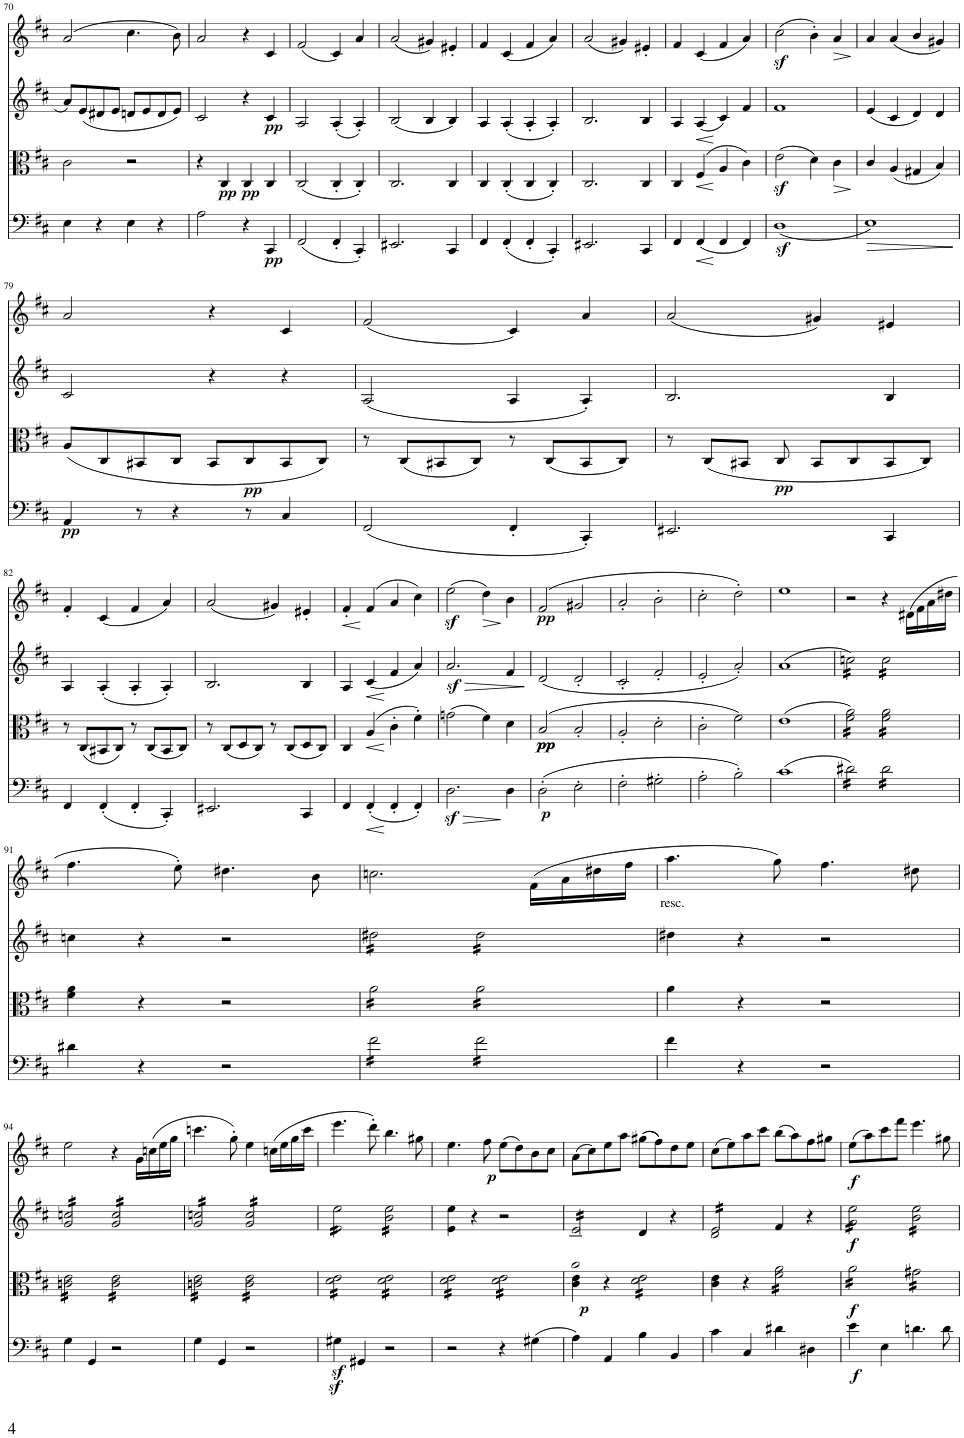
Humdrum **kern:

**kern	**dynam	**kern	**dynam	**kern	**dynam	**kern	**text	**dynam
*part4	*part4	*part3	*part3	*part2	*part2	*part1	*part1	*part1
*staff4	*staff4	*staff3	*staff3	*staff2	*staff2	*staff1	*staff1	*staff1
*I"Piano	*	*I"Piano	*	*I"Piano	*	*I"Piano	*	*
*I'Pno	*	*I'Pno	*	*I'Pno	*	*I'Pno	*	*
!!LO:PB:g=z
*clefF4	*	*clefC3	*	*clefG2	*	*clefG2	*	*
*k[f#c#]	*	*k[f#c#]	*	*k[f#c#]	*	*k[f#c#]	*	*
*M4/4	*	*M4/4	*	*M4/4	*	*M4/4	*	*
*met(c)	*	*met(c)	*	*met(c)	*	*met(c)	*	*
=70	=70	=70	=70	=70	=70	=70	=70	=70
4E\	.	2c#\	.	8a/L	.	(2a/	.	.
.	.	.	.	(8e/	.	.	.	.
4r	.	.	.	8d#X/	.	.	.	.
.	.	.	.	8e/J	.	.	.	.
4E\	.	2r	.	8dn/L	.	4.cc#\	.	.
.	.	.	.	8e/	.	.	.	.
4r	.	.	.	8d/	.	.	.	.
.	.	.	.	8e/J)	.	8b\)	.	.
=71	=71	=71	=71	=71	=71	=71	=71	=71
2A\	.	4r	.	2c#/	.	2a/	.	.
!	!	!	!LO:DY:b	!	!	!	!	!
.	.	4C#/	pp	.	.	.	.	.
!	!	!	!LO:DY:b	!	!	!	!	!
4r	.	4C#/	pp	4r	.	4r	.	.
!	!LO:DY:b	!	!	!	!LO:DY:b	!	!	!
4CC#/	pp	4C#/	.	4c#/	pp	4c#/	.	.
=72	=72	=72	=72	=72	=72	=72	=72	=72
(2FF#/	.	(2C#/	.	2A/	.	(2f#/	.	.
4FF#'/	.	4C#'/	.	(4A'/	.	4c#/)	.	.
4CC#'/)	.	4C#'/)	.	4A'/)	.	4a/	.	.
=73	=73	=73	=73	=73	=73	=73	=73	=73
2.EE#X/	.	2.C#/	.	(2B/	.	(2a/	.	.
.	.	.	.	4B/	.	4g#X/)	.	.
4CC#/	.	4C#/	.	4B/)	.	4e#X'/	.	.
=74	=74	=74	=74	=74	=74	=74	=74	=74
4FF#/	.	4C#/	.	4A/	.	4f#/	.	.
(4FF#'/	.	(4C#'/	.	(4A'/	.	(4c#/	.	.
4FF#'/	.	4C#/	.	4A'/	.	4f#/	.	.
4CC#'/)	.	4C#'/)	.	4A'/)	.	4a/)	.	.
=75	=75	=75	=75	=75	=75	=75	=75	=75
2.EE#X/	.	2.C#/	.	2.B/	.	(2a/	.	.
.	.	.	.	.	.	4g#X/)	.	.
4CC#/	.	4C#/	.	4B/	.	4e#X'/	.	.
=76	=76	=76	=76	=76	=76	=76	=76	=76
4FF#/	.	4C#/	.	4A/	.	4f#/	.	.
!	!LO:HP:b	!	!LO:HP:b	!	!LO:HP:b	!	!	!
(4FF#/	<	(4F#/	<	(4A/	<	(4c#/	.	.
4FF#/	[	4A/	[	4c#/)	[	4f#/	.	.
4FF#/)	.	4c#\)	.	4f#/	.	4a/)	.	.
=77	=77	=77	=77	=77	=77	=77	=77	=77
(1Dz<	.	(2ez<\	.	1f#	.	(2cc#z<\	.	.
.	.	4d\)	.	.	.	4b'\)	.	.
!	!	!	!LO:HP:b	!	!	!	!	!LO:HP:b
.	.	4c#\	>	.	.	4a/	.	>
.	.	.	]	.	.	.	.	]
=78	=78	=78	=78	=78	=78	=78	=78	=78
!	!LO:HP:b	!	!	!	!	!	!	!
1E)	>	4c#/	.	(4e/	.	4a/	.	.
.	.	(4A/	.	4c#/	.	(4a/	.	.
.	.	4G#X/	.	4d/)	.	4b/	.	.
.	.	4B/)	.	4d/	.	4g#X/)	.	.
.	]	.	.	.	.	.	.	.
!!LO:LB:g=z
=79	=79	=79	=79	=79	=79	=79	=79	=79
!	!LO:DY:b	!	!	!	!	!	!	!
4AA/	pp	(8A/L	.	2c#/	.	2a/	.	.
.	.	8C#/	.	.	.	.	.	.
8r	.	8BB#X/	.	.	.	.	.	.
4r	.	8C#/J	.	.	.	.	.	.
.	.	8BB#/L	.	4r	.	4r	.	.
!	!	!	!LO:DY:b	!	!	!	!	!
8r	.	8C#/	pp	.	.	.	.	.
4C#/	.	8BB#/	.	4r	.	4c#/	.	.
.	.	8C#/J)	.	.	.	.	.	.
=80	=80	=80	=80	=80	=80	=80	=80	=80
(2FF#/	.	8r	.	(2A/	.	(2f#/	.	.
.	.	(8C#/L	.	.	.	.	.	.
.	.	8BB#X/	.	.	.	.	.	.
.	.	8C#/J)	.	.	.	.	.	.
4FF#'/	.	8r	.	4A/	.	4c#/)	.	.
.	.	(8C#/L	.	.	.	.	.	.
4CC#'/)	.	8BB#/	.	4A'/)	.	4a/	.	.
.	.	8C#/J)	.	.	.	.	.	.
=81	=81	=81	=81	=81	=81	=81	=81	=81
2.EE#X/	.	8r	.	2.B/	.	(2a/	.	.
.	.	(8C#/L	.	.	.	.	.	.
.	.	8BB#X/J	.	.	.	.	.	.
!	!	!	!LO:DY:b	!	!	!	!	!
.	.	8C#/	pp	.	.	.	.	.
.	.	8BB#/L	.	.	.	4g#X/)	.	.
.	.	8C#/	.	.	.	.	.	.
4CC#/	.	8BB#/	.	4B/	.	4e#X/	.	.
.	.	8C#/J)	.	.	.	.	.	.
!!LO:LB:g=z
=82	=82	=82	=82	=82	=82	=82	=82	=82
4FF#/	.	8r	.	4A/	.	4f#'/	.	.
.	.	(8C#/L	.	.	.	.	.	.
(4FF#'/	.	8BB#X/	.	(4A'/	.	(4c#/	.	.
.	.	8C#/J)	.	.	.	.	.	.
4FF#'/	.	8r	.	4A'/	.	4f#/	.	.
.	.	(8C#/L	.	.	.	.	.	.
4CC#'/)	.	8BB#/	.	4A'/)	.	4a/)	.	.
.	.	8C#/J)	.	.	.	.	.	.
=83	=83	=83	=83	=83	=83	=83	=83	=83
2.EE#X/	.	8r	.	2.B/	.	(2a/	.	.
.	.	(8C#/L	.	.	.	.	.	.
.	.	8D/	.	.	.	.	.	.
.	.	8C#/J)	.	.	.	.	.	.
.	.	8r	.	.	.	4g#X/)	.	.
.	.	(8C#/L	.	.	.	.	.	.
4CC#/	.	8D/	.	4B/	.	4e#X'/	.	.
.	.	8C#/J)	.	.	.	.	.	.
=84	=84	=84	=84	=84	=84	=84	=84	=84
!	!	!	!	!	!	!	!	!LO:HP:b
4FF#/	.	4C#/	.	4A/	.	4f#'/	.	<
!	!LO:HP:b	!	!LO:HP:b	!	!LO:HP:b	!	!	!
(4FF#'/	<	(4A/	<	(4c#/	<	(4f#/	.	[
4FF#'/	[	4c#'\	[	4f#/	[	4a/	.	.
4FF#'/)	.	4f#'\)	.	4a/)	.	4cc#\)	.	.
=85	=85	=85	=85	=85	=85	=85	=85	=85
!	!LO:HP:b	!	!	!	!LO:HP:b	!	!	!
2.Dz<\	>	(2gn\	.	2.az</	>	(2eez<\	.	.
!	!	!	!	!	!	!	!	!LO:HP:b
.	.	4f#\)	.	.	.	4dd\)	.	>
4D\	]	4d\	.	4f#/	.	4b\	.	]
.	.	.	.	.	]	.	.	.
=86	=86	=86	=86	=86	=86	=86	=86	=86
!	!LO:DY:b	!	!LO:DY:b	!	!	!	!	!
!	!	!	!LO:DY:n=1:b	!	!	!	!	!LO:DY:b
(2D'\	p	(2B/	pp pp	(2d/	.	(2f#/	.	pp
2E'\	.	2B'/	.	2d'/	.	2g#X/	.	.
=87	=87	=87	=87	=87	=87	=87	=87	=87
2F#'\	.	2A'/	.	2c#'/	.	2a'/	.	.
2G#X'\	.	2d'\	.	2f#'/	.	2b'\	.	.
=88	=88	=88	=88	=88	=88	=88	=88	=88
2A'\	.	2c#'\	.	2e'/	.	2cc#'\	.	.
2B'\)	.	2f#\)	.	2a'/)	.	2dd'\)	.	.
=89	=89	=89	=89	=89	=89	=89	=89	=89
(1c#	.	(1e	.	(1a	.	1ee	.	.
=90	=90	=90	=90	=90	=90	=90	=90	=90
*tremolo	*	*	*	*	*	*	*	*
*	*	*tremolo	*	*	*	*	*	*
*	*	*	*	*tremolo	*	*	*	*
16d#X\)LL	.	16f#\ 16a\)LL	.	16ccn\)LL	.	2r	.	.
16d#X\)	.	16f#\ 16a\)	.	16ccn\)	.	.	.	.
16d#X\)	.	16f#\ 16a\)	.	16ccn\)	.	.	.	.
16d#X\)	.	16f#\ 16a\)	.	16ccn\)	.	.	.	.
16d#X\)	.	16f#\ 16a\)	.	16ccn\)	.	.	.	.
16d#X\)	.	16f#\ 16a\)	.	16ccn\)	.	.	.	.
16d#X\)	.	16f#\ 16a\)	.	16ccn\)	.	.	.	.
16d#X\)JJ	.	16f#\ 16a\)JJ	.	16ccn\)JJ	.	.	.	.
16d#\LL	.	16f#\ 16a\LL	.	16cc\LL	.	4r	.	.
16d#\	.	16f#\ 16a\	.	16cc\	.	.	.	.
16d#\	.	16f#\ 16a\	.	16cc\	.	.	.	.
16d#\	.	16f#\ 16a\	.	16cc\	.	.	.	.
16d#\	.	16f#\ 16a\	.	16cc\	.	(16d#X\LL	.	.
16d#\	.	16f#\ 16a\	.	16cc\	.	16f#\	.	.
16d#\	.	16f#\ 16a\	.	16cc\	.	16a\	.	.
16d#\JJ	.	16f#\ 16a\JJ	.	16cc\JJ	.	16dd#X\JJ	.	.
*	*	*	*	*Xtremolo	*	*	*	*
*	*	*Xtremolo	*	*	*	*	*	*
*Xtremolo	*	*	*	*	*	*	*	*
!!LO:LB:g=z
=91	=91	=91	=91	=91	=91	=91	=91	=91
4d#X\	.	4f#\ 4a\	.	4ccn\	.	4.ff#\	.	.
4r	.	4r	.	4r	.	.	.	.
.	.	.	.	.	.	8ee'\)	.	.
2r	.	2r	.	2r	.	4.dd#X\	.	.
.	.	.	.	.	.	8b\	.	.
=92	=92	=92	=92	=92	=92	=92	=92	=92
*tremolo	*	*	*	*	*	*	*	*
*	*	*tremolo	*	*	*	*	*	*
*	*	*	*	*tremolo	*	*	*	*
16f#\LL	.	16a\LL	.	16dd#X\LL	.	2.ccn\	.	.
16f#\	.	16a\	.	16dd#X\	.	.	.	.
16f#\	.	16a\	.	16dd#X\	.	.	.	.
16f#\	.	16a\	.	16dd#X\	.	.	.	.
16f#\	.	16a\	.	16dd#X\	.	.	.	.
16f#\	.	16a\	.	16dd#X\	.	.	.	.
16f#\	.	16a\	.	16dd#X\	.	.	.	.
16f#\JJ	.	16a\JJ	.	16dd#X\JJ	.	.	.	.
16f#\LL	.	16a\LL	.	16dd#\LL	.	.	.	.
16f#\	.	16a\	.	16dd#\	.	.	.	.
16f#\	.	16a\	.	16dd#\	.	.	.	.
16f#\	.	16a\	.	16dd#\	.	.	.	.
16f#\	.	16a\	.	16dd#\	.	(16f#\LL	.	.
16f#\	.	16a\	.	16dd#\	.	16a\	.	.
16f#\	.	16a\	.	16dd#\	.	16dd#X\	.	.
16f#\JJ	.	16a\JJ	.	16dd#\JJ	.	16ff#\JJ	.	.
*	*	*	*	*Xtremolo	*	*	*	*
*	*	*Xtremolo	*	*	*	*	*	*
*Xtremolo	*	*	*	*	*	*	*	*
=93	=93	=93	=93	=93	=93	=93	=93	=93
!	!	!	!	!	!	!	!LO:LY:b	!
4f#\	.	4a\	.	4dd#X\	.	4.aa\	resc.	.
4r	.	4r	.	4r	.	.	.	.
.	.	.	.	.	.	8gg\)	.	.
2r	.	2r	.	2r	.	4.ff#\	.	.
.	.	.	.	.	.	8dd#X\	.	.
!!LO:LB:g=z
=94	=94	=94	=94	=94	=94	=94	=94	=94
*	*	*tremolo	*	*	*	*	*	*
*	*	*	*	*tremolo	*	*	*	*
4G\	.	16cn\ 16e\LL	.	16g/ 16ccn/LL	.	2ee\	.	.
.	.	16cn\ 16e\	.	16g/ 16ccn/	.	.	.	.
.	.	16cn\ 16e\	.	16g/ 16ccn/	.	.	.	.
.	.	16cn\ 16e\	.	16g/ 16ccn/	.	.	.	.
4GG/	.	16cn\ 16e\	.	16g/ 16ccn/	.	.	.	.
.	.	16cn\ 16e\	.	16g/ 16ccn/	.	.	.	.
.	.	16cn\ 16e\	.	16g/ 16ccn/	.	.	.	.
.	.	16cn\ 16e\JJ	.	16g/ 16ccn/JJ	.	.	.	.
2r	.	16c\ 16e\LL	.	16g/ 16cc/LL	.	4r	.	.
.	.	16c\ 16e\	.	16g/ 16cc/	.	.	.	.
.	.	16c\ 16e\	.	16g/ 16cc/	.	.	.	.
.	.	16c\ 16e\	.	16g/ 16cc/	.	.	.	.
.	.	16c\ 16e\	.	16g/ 16cc/	.	16g\LL	.	.
.	.	16c\ 16e\	.	16g/ 16cc/	.	(16ccn\	.	.
.	.	16c\ 16e\	.	16g/ 16cc/	.	16ee\	.	.
.	.	16c\ 16e\JJ	.	16g/ 16cc/JJ	.	16gg\JJ	.	.
=95	=95	=95	=95	=95	=95	=95	=95	=95
4G\	.	16cn\ 16e\LL	.	16g/ 16ccn/LL	.	4.cccn\	.	.
.	.	16cn\ 16e\	.	16g/ 16ccn/	.	.	.	.
.	.	16cn\ 16e\	.	16g/ 16ccn/	.	.	.	.
.	.	16cn\ 16e\	.	16g/ 16ccn/	.	.	.	.
4GG/	.	16cn\ 16e\	.	16g/ 16ccn/	.	.	.	.
.	.	16cn\ 16e\	.	16g/ 16ccn/	.	.	.	.
.	.	16cn\ 16e\	.	16g/ 16ccn/	.	8gg'\)	.	.
.	.	16cn\ 16e\JJ	.	16g/ 16ccn/JJ	.	.	.	.
2r	.	16c\ 16e\LL	.	16g/ 16cc/LL	.	4ee\	.	.
.	.	16c\ 16e\	.	16g/ 16cc/	.	.	.	.
.	.	16c\ 16e\	.	16g/ 16cc/	.	.	.	.
.	.	16c\ 16e\	.	16g/ 16cc/	.	.	.	.
.	.	16c\ 16e\	.	16g/ 16cc/	.	(16ccn\LL	.	.
.	.	16c\ 16e\	.	16g/ 16cc/	.	16ee\	.	.
.	.	16c\ 16e\	.	16g/ 16cc/	.	16gg\	.	.
.	.	16c\ 16e\JJ	.	16g/ 16cc/JJ	.	16ccc\JJ	.	.
=96	=96	=96	=96	=96	=96	=96	=96	=96
4G#Xz<\	.	16d\ 16e\LL	.	16b\ 16ee\LL	.	4.eee\	.	.
.	.	16d\ 16e\	.	16b\ 16ee\	.	.	.	.
.	.	16d\ 16e\	.	16b\ 16ee\	.	.	.	.
.	.	16d\ 16e\	.	16b\ 16ee\	.	.	.	.
4GG#X/	.	16d\ 16e\	.	16b\ 16ee\	.	.	.	.
.	.	16d\ 16e\	.	16b\ 16ee\	.	.	.	.
.	.	16d\ 16e\	.	16b\ 16ee\	.	8ddd'\)	.	.
.	.	16d\ 16e\JJ	.	16b\ 16ee\JJ	.	.	.	.
2r	.	16d\ 16e\LL	.	16b\ 16ee\LL	.	4.bb\	.	.
.	.	16d\ 16e\	.	16b\ 16ee\	.	.	.	.
.	.	16d\ 16e\	.	16b\ 16ee\	.	.	.	.
.	.	16d\ 16e\	.	16b\ 16ee\	.	.	.	.
.	.	16d\ 16e\	.	16b\ 16ee\	.	.	.	.
.	.	16d\ 16e\	.	16b\ 16ee\	.	.	.	.
.	.	16d\ 16e\	.	16b\ 16ee\	.	8gg#X\	.	.
.	.	16d\ 16e\JJ	.	16b\ 16ee\JJ	.	.	.	.
*	*	*	*	*Xtremolo	*	*	*	*
=97	=97	=97	=97	=97	=97	=97	=97	=97
2r	.	16d\ 16e\LL	.	4b\ 4ee\	.	4.ee\	.	.
.	.	16d\ 16e\	.	.	.	.	.	.
.	.	16d\ 16e\	.	.	.	.	.	.
.	.	16d\ 16e\	.	.	.	.	.	.
.	.	16d\ 16e\	.	4r	.	.	.	.
.	.	16d\ 16e\	.	.	.	.	.	.
!	!	!	!	!	!	!	!	!LO:DY:b
.	.	16d\ 16e\	.	.	.	8ff#\	.	p
.	.	16d\ 16e\JJ	.	.	.	.	.	.
4r	.	16d\ 16e\LL	.	2r	.	(8ee\L	.	.
.	.	16d\ 16e\	.	.	.	.	.	.
.	.	16d\ 16e\	.	.	.	8dd\)	.	.
.	.	16d\ 16e\	.	.	.	.	.	.
(4G#X\	.	16d\ 16e\	.	.	.	8b\	.	.
.	.	16d\ 16e\	.	.	.	.	.	.
.	.	16d\ 16e\	.	.	.	8cc#\J	.	.
.	.	16d\ 16e\JJ	.	.	.	.	.	.
*	*	*Xtremolo	*	*	*	*	*	*
=98	=98	=98	=98	=98	=98	=98	=98	=98
!	!	!	!LO:DY:b	!	!	!	!	!
*	*	*	*	*tremolo	*	*	*	*
4A\)	.	4c#\ 4e\	p	16c#/ 16e/LL	.	(8a\L	.	.
.	.	.	.	16c#/ 16e/	.	.	.	.
.	.	.	.	16c#/ 16e/	.	8cc#\)	.	.
.	.	.	.	16c#/ 16e/	.	.	.	.
4AA/	.	4r	.	16c#/ 16e/	.	8ee\	.	.
.	.	.	.	16c#/ 16e/	.	.	.	.
.	.	.	.	16c#/ 16e/	.	8aa\J	.	.
.	.	.	.	16c#/ 16e/JJ	.	.	.	.
*	*	*	*	*Xtremolo	*	*	*	*
*	*	*tremolo	*	*	*	*	*	*
4B\	.	16d\ 16e\LL	.	4d/	.	((8gg#X\L	.	.
.	.	16d\ 16e\	.	.	.	.	.	.
.	.	16d\ 16e\	.	.	.	8ff#\))	.	.
.	.	16d\ 16e\	.	.	.	.	.	.
4BB/	.	16d\ 16e\	.	4r	.	8dd\	.	.
.	.	16d\ 16e\	.	.	.	.	.	.
.	.	16d\ 16e\	.	.	.	8ee\J	.	.
.	.	16d\ 16e\JJ	.	.	.	.	.	.
*	*	*Xtremolo	*	*	*	*	*	*
=99	=99	=99	=99	=99	=99	=99	=99	=99
*	*	*	*	*tremolo	*	*	*	*
4c#\	.	4c#\ 4e\	.	16e/ 16a/LL	.	(8cc#\L	.	.
.	.	.	.	16e/ 16a/	.	.	.	.
.	.	.	.	16e/ 16a/	.	8ee\)	.	.
.	.	.	.	16e/ 16a/	.	.	.	.
4C#/	.	4r	.	16e/ 16a/	.	8aa\	.	.
.	.	.	.	16e/ 16a/	.	.	.	.
.	.	.	.	16e/ 16a/	.	8ccc#\J	.	.
.	.	.	.	16e/ 16a/JJ	.	.	.	.
*	*	*	*	*Xtremolo	*	*	*	*
*	*	*tremolo	*	*	*	*	*	*
4d#X\	.	16f#\ 16a\LL	.	4f#/	.	(8bb\L	.	.
.	.	16f#\ 16a\	.	.	.	.	.	.
.	.	16f#\ 16a\	.	.	.	8aa\)	.	.
.	.	16f#\ 16a\	.	.	.	.	.	.
4D#X\	.	16f#\ 16a\	.	4r	.	8ff#\	.	.
.	.	16f#\ 16a\	.	.	.	.	.	.
.	.	16f#\ 16a\	.	.	.	8gg#X\J	.	.
.	.	16f#\ 16a\JJ	.	.	.	.	.	.
=100	=100	=100	=100	=100	=100	=100	=100	=100
!	!LO:DY:b	!	!LO:DY:b	!	!LO:DY:b	!	!	!LO:DY:b
*	*	*	*	*tremolo	*	*	*	*
4e\	f	16a\LL	f	16cc#\ 16ee\LL	f	(8ee\L	.	f
.	.	16a\	.	16cc#\ 16ee\	.	.	.	.
.	.	16a\	.	16cc#\ 16ee\	.	8aa\)	.	.
.	.	16a\	.	16cc#\ 16ee\	.	.	.	.
4E\	.	16a\	.	16cc#\ 16ee\	.	8ccc#\	.	.
.	.	16a\	.	16cc#\ 16ee\	.	.	.	.
.	.	16a\	.	16cc#\ 16ee\	.	8fff#\J	.	.
.	.	16a\JJ	.	16cc#\ 16ee\JJ	.	.	.	.
4.dn\	.	16g#X\LL	.	16b\ 16ee\LL	.	4.eee\	.	.
.	.	16g#X\	.	16b\ 16ee\	.	.	.	.
.	.	16g#X\	.	16b\ 16ee\	.	.	.	.
.	.	16g#X\	.	16b\ 16ee\	.	.	.	.
.	.	16g#X\	.	16b\ 16ee\	.	.	.	.
.	.	16g#X\	.	16b\ 16ee\	.	.	.	.
8d\	.	16g#X\	.	16b\ 16ee\	.	8gg#X\	.	.
.	.	16g#X\JJ	.	16b\ 16ee\JJ	.	.	.	.
*	*	*	*	*Xtremolo	*	*	*	*
*	*	*Xtremolo	*	*	*	*	*	*
=	=	=	=	=	=	=	=	=
*-	*-	*-	*-	*-	*-	*-	*-	*-
